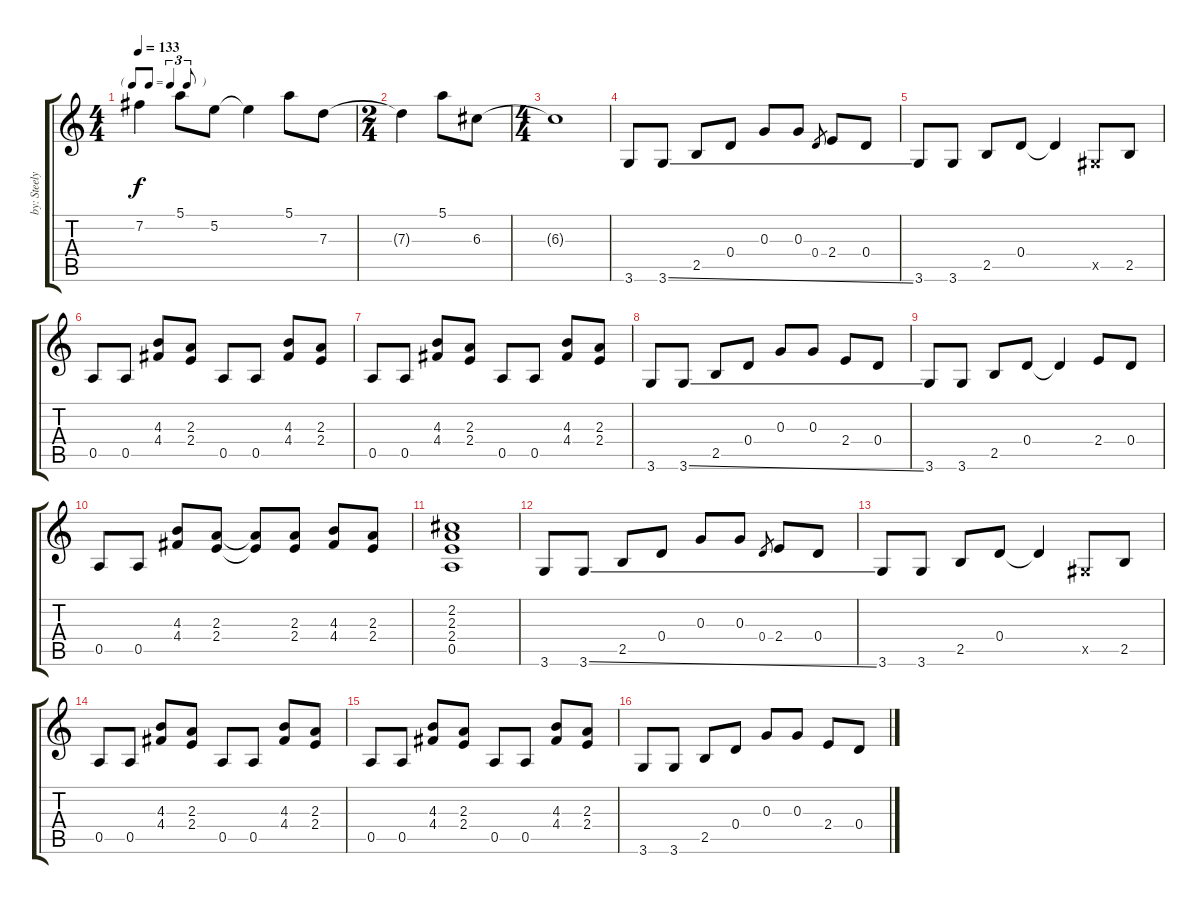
\track ("by: Steely Dan" "by: Steely") {instrument electricguitarclean}
\staff {score tabs}
\tuning (E4 B3 G3 D3 A2 E2) {hide}
\ts (4 4)
\tf triplet8th
\tempo 133
\clef g2
\ks c
7.2{t}.4{dy f} 5.1.8 5.2.8 5.2{t}.4 5.1.8 7.3.8 |
\ts (2 4)
7.3{t}.4 5.1.8 6.3.8 |
\ts (4 4)
6.3{t}.1 |
3.6.8 3.6{ss}.8 2.5.8 0.4.8 0.3.8 0.3.8 0.4.8{gr} 2.4.8 0.4.8 |
3.6.8 3.6.8 2.5.8 0.4.8 0.4{t}.4 -1.5{x}.8 2.5.8 |
0.5.8 0.5.8 (4.3 4.4).8 (2.3 2.4).8 0.5.8 0.5.8 (4.3 4.4).8 (2.3 2.4).8 |
0.5.8 0.5.8 (4.3 4.4).8 (2.3 2.4).8 0.5.8 0.5.8 (4.3 4.4).8 (2.3 2.4).8 |
3.6.8 3.6{ss}.8 2.5.8 0.4.8 0.3.8 0.3.8 2.4.8 0.4.8 |
3.6.8 3.6.8 2.5.8 0.4.8 0.4{t}.4 2.4.8 0.4.8 |
0.5.8 0.5.8 (4.3 4.4).8 (2.3 2.4).8 (2.3{t} 2.4{t}).8 (2.3 2.4).8 (4.3 4.4).8 (2.3 2.4).8 |
(2.2 2.3 2.4 0.5).1 |
3.6.8 3.6{ss}.8 2.5.8 0.4.8 0.3.8 0.3.8 0.4.8{gr} 2.4.8 0.4.8 |
3.6.8 3.6.8 2.5.8 0.4.8 0.4{t}.4 -1.5{x}.8 2.5.8 |
0.5.8 0.5.8 (4.3 4.4).8 (2.3 2.4).8 0.5.8 0.5.8 (4.3 4.4).8 (2.3 2.4).8 |
0.5.8 0.5.8 (4.3 4.4).8 (2.3 2.4).8 0.5.8 0.5.8 (4.3 4.4).8 (2.3 2.4).8 |
3.6.8 3.6{ss}.8 2.5.8 0.4.8 0.3.8 0.3.8 2.4.8 0.4.8
